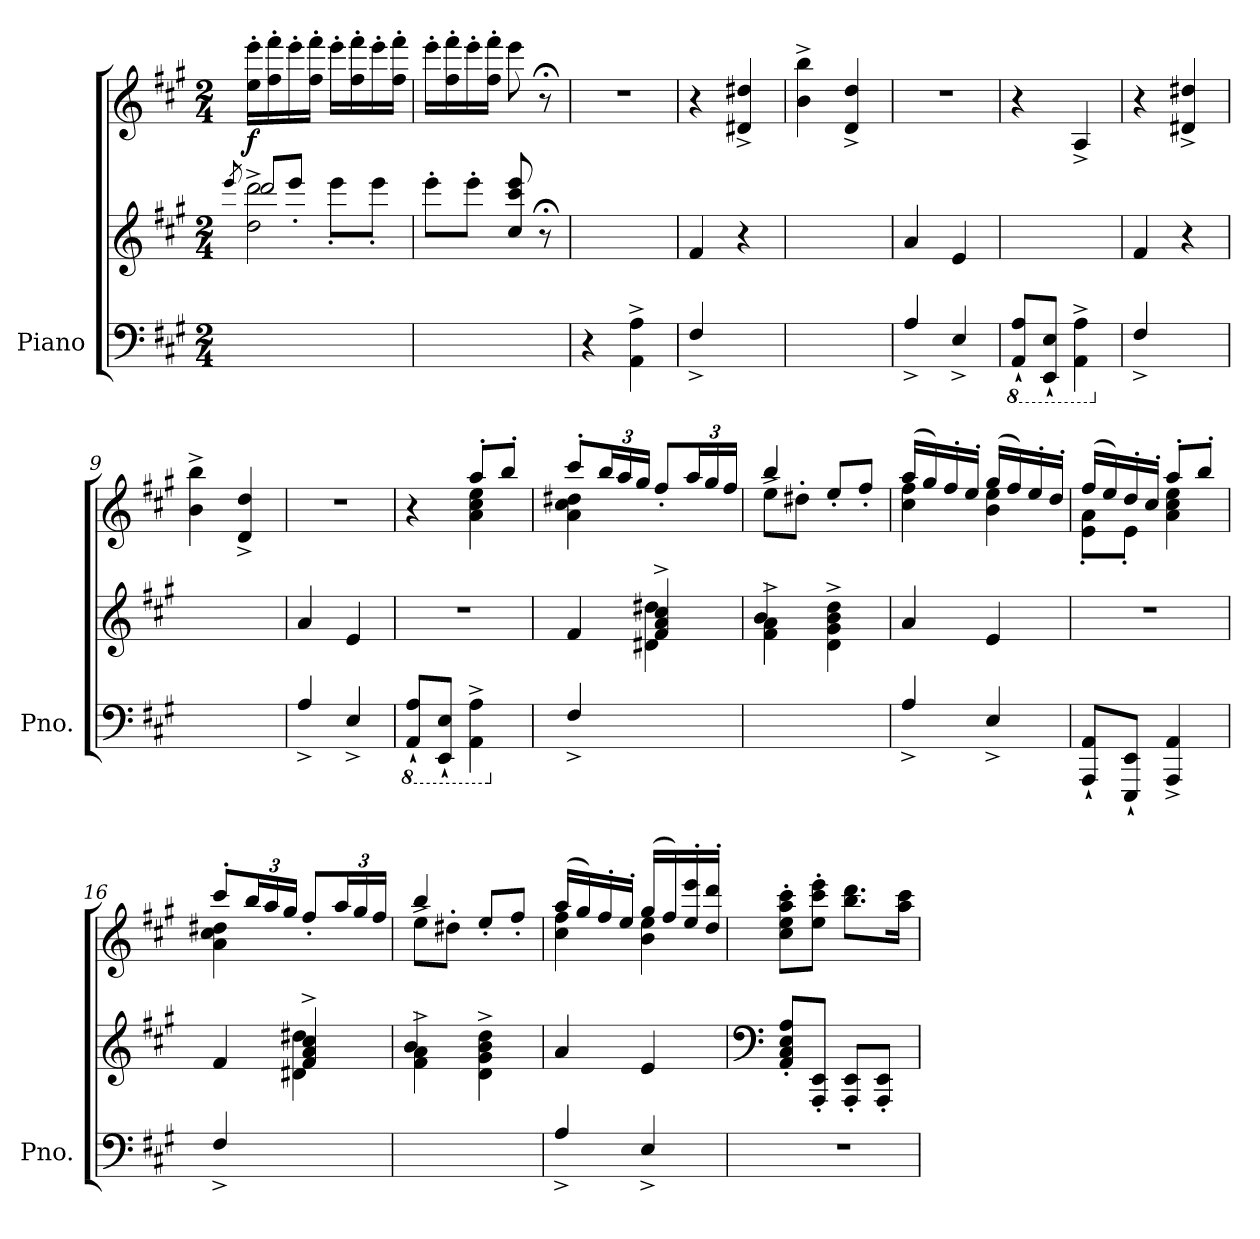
**kern	**kern	**kern	**dynam
*part1	*part1	*part1	*part1
*staff3	*staff2	*staff1	*staff1/2/3
*I"Piano	*	*	*
*I'Pno.	*	*	*
*clefF4	*clefG2	*clefG2	*
*k[f#c#g#]	*k[f#c#g#]	*k[f#c#g#]	*
*M2/4	*M2/4	*M2/4	*
*MM120	*MM120	*MM120	*
=1	=1	=1	=1
.	8qeee/	.	.
*	*^	*	*
!	!	!LO:N:head=open	!	!
*	*	*	*8va	*
!	!	!	!	!LO:DY:a=2
2ryy	2dd\^ 2ddd\^	8ddd/L	16eee\' 16eeee\'LL	f
.	.	.	16fff#\' 16ffff#\'	.
.	.	8eee'/J	16eeee'\	.
.	.	.	16fff#\' 16ffff#\'JJ	.
.	.	8eee'\L	16eeee'\LL	.
.	.	.	16fff#\' 16ffff#\'	.
.	.	8eee'\J	16eeee'\	.
.	.	.	16fff#\' 16ffff#\'JJ	.
=2	=2	=2	=2	=2
2ryy	4ryy	8eee'\L	16eeee'\LL	.
.	.	.	16fff#\' 16ffff#\'	.
.	.	8eee'\J	16eeee'\	.
.	.	.	16fff#\' 16ffff#\'JJ	.
.	8cc#/ 8ccc#/ 8eee/	4ryy	8eeee\	.
.	8r;<	.	8r;<	.
*	*v	*v	*	*
!!LO:LB:g=z
=3	=3	=3	=3
*	*	*X8va	*
4r	2ryy	2r	.
4AA\^ 4A\^	.	.	.
=4	=4	=4	=4
4F#^/	4f#/	4r	.
4ryy	4r	4d#X/^ 4dd#X/^	.
=5	=5	=5	=5
2ryy	2ryy	4b\^ 4bb\^	.
.	.	4d/^ 4dd/^	.
=6	=6	=6	=6
4A^/	4a/	2r	.
4E^/	4e/	.	.
=7	=7	=7	=7
*8ba	*	*	*
8AAA/` 8AA/`L	2ryy	4r	.
8EEE/` 8EE/`J	.	.	.
4AAA\^ 4AA\^	.	4A^/	.
=8	=8	=8	=8
*X8ba	*	*	*
4F#^/	4f#/	4r	.
4ryy	4r	4d#X/^ 4dd#X/^	.
=9	=9	=9	=9
2ryy	2ryy	4b\^ 4bb\^	.
.	.	4d/^ 4dd/^	.
=10	=10	=10	=10
4A^/	4a/	2r	.
4E^/	4e/	.	.
=11	=11	=11	=11
*8ba	*	*	*
*	*	*^	*
8AAA/` 8AA/`L	2r	4r	4ryy	.
8EEE/` 8EE/`J	.	.	.	.
4AAA\^ 4AA\^	.	8aa'/L	4a\ 4cc#\ 4ee\	.
.	.	8bb'/J	.	.
=12	=12	=12	=12	=12
*X8ba	*	*	*	*
*	*^	*	*	*
4F#^/	4f#/	4ryy	8ccc#'/L	4a\ 4cc#\ 4dd#X\	.
*	*	*	*Xbrackettup	*	*
.	.	.	24bb/L	.	.
.	.	.	24aa/	.	.
.	.	.	24gg#/JJ	.	.
4ryy	4f#/^ 4a/^ 4cc#/^	4d#X\ 4dd#X\	8ff#'/L	4ryy	.
.	.	.	24aa/L	.	.
.	.	.	24gg#/	.	.
.	.	.	24ff#/JJ	.	.
!!LO:LB:g=z	!!
=13	=13	=13	=13	=13	=13
2ryy	4f#\^ 4a\^	4b/	8ee^\L	4bb/	.
.	.	.	8dd#X'\J	.	.
.	4d\^ 4g#\^ 4b\^ 4dd\^	4ryy	8ee'/L	4ryy	.
.	.	.	8ff#'/J	.	.
*	*v	*v	*	*	*
=14	=14	=14	=14	=14
4A^/	4a/	(16aa/LL	4cc#\ 4ff#\	.
.	.	16gg#/)	.	.
.	.	16ff#'/	.	.
.	.	16ee'/JJ	.	.
4E^/	4e/	(16gg#/LL	4b\ 4ee\	.
.	.	16ff#/)	.	.
.	.	16ee'/	.	.
.	.	16dd'/JJ	.	.
=15	=15	=15	=15	=15
8AAA/` 8AA/`L	2r	(16ff#/LL	8e\' 8a\'L	.
.	.	16ee/)	.	.
8EEE/` 8EE/`J	.	16dd'/	8e'\J	.
.	.	16cc#'/JJ	.	.
4AAA/^ 4AA/^	.	8aa'/L	4a\ 4cc#\ 4ee\	.
.	.	8bb'/J	.	.
=16	=16	=16	=16	=16
*	*^	*	*	*
4F#^/	4f#/	4ryy	8ccc#'/L	4a\ 4cc#\ 4dd#X\	.
.	.	.	24bb/L	.	.
.	.	.	24aa/	.	.
.	.	.	24gg#/JJ	.	.
4ryy	4f#/^ 4a/^ 4cc#/^	4d#X\ 4dd#X\	8ff#'/L	4ryy	.
.	.	.	24aa/L	.	.
.	.	.	24gg#/	.	.
.	.	.	24ff#/JJ	.	.
=17	=17	=17	=17	=17	=17
2ryy	4f#\^ 4a\^	4b/	8ee^\L	4bb/	.
.	.	.	8dd#X'\J	.	.
.	4d\^ 4g#\^ 4b\^ 4dd\^	4ryy	8ee'/L	4ryy	.
.	.	.	8ff#'/J	.	.
*	*v	*v	*	*	*
=18	=18	=18	=18	=18
4A^/	4a/	(16aa/LL	4cc#\ 4ff#\	.
.	.	16gg#/)	.	.
.	.	16ff#'/	.	.
.	.	16ee'/JJ	.	.
4E^/	4e/	(16gg#/LL	4b\ 4ee\	.
.	.	16ff#/)	.	.
.	.	16ee/' 16eee/'	.	.
.	.	16dd/' 16ddd/'JJ	.	.
*	*	*v	*v	*
=19	=19	=19	=19
*	*clefF4	*	*
2r	8AA/' 8C#/' 8E/' 8A/'L	8cc#\' 8ee\' 8aa\' 8ccc#\'L	.
.	8AAA/' 8EE/'J	8ee\' 8ccc#\' 8eee\'J	.
.	8AAA/' 8EE/'L	8.bb\ 8.ddd\L	.
.	8AAA/' 8EE/'J	.	.
.	.	16aa\ 16ccc#\Jk	.
=	=	=	=
*-	*-	*-	*-
